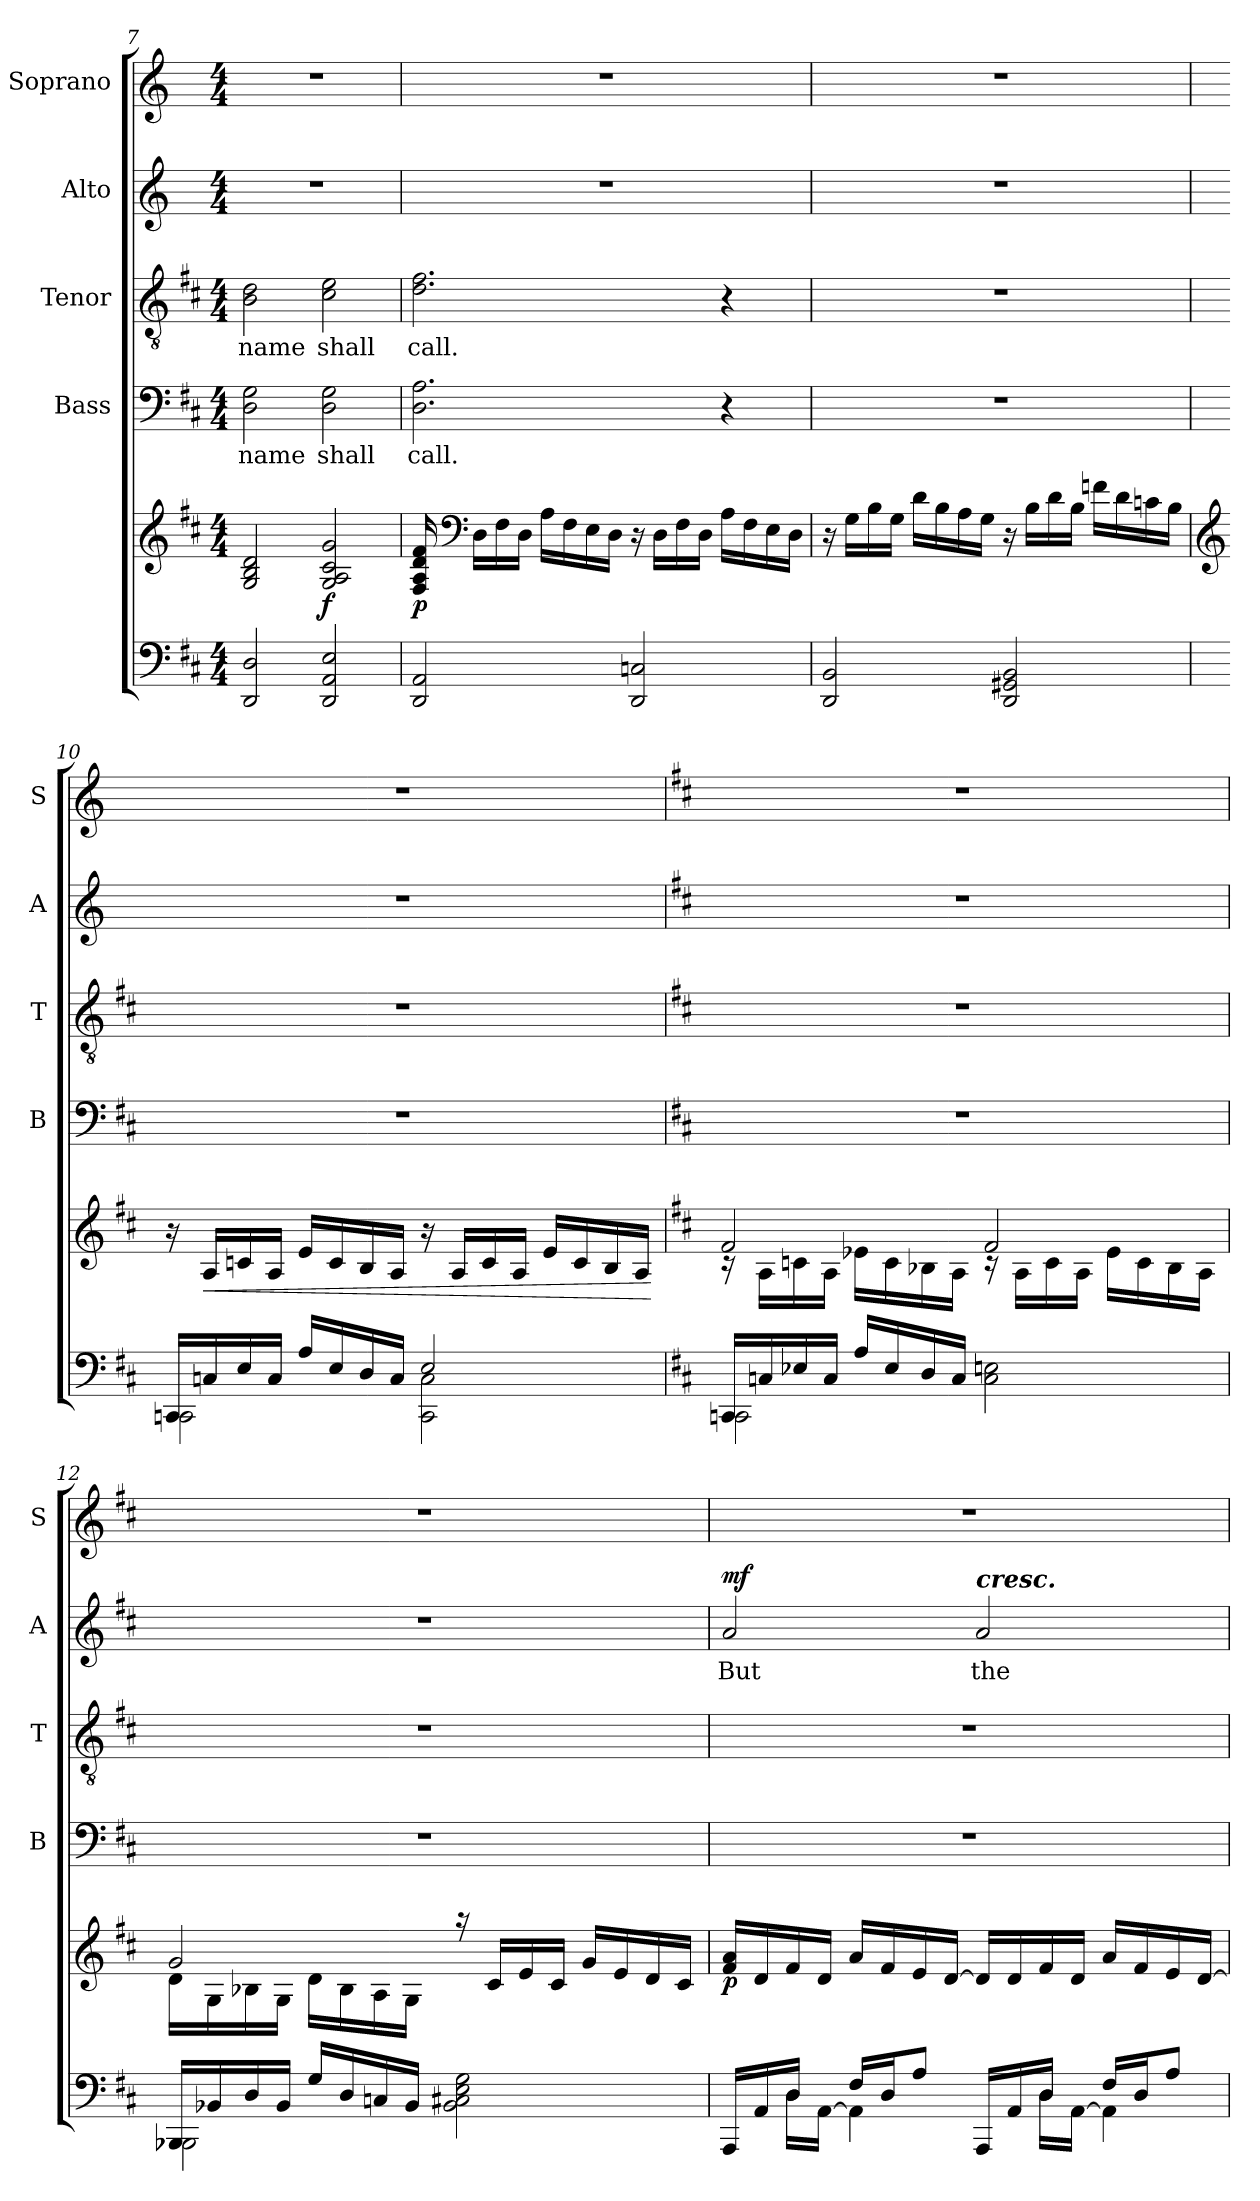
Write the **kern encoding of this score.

**kern	**kern	**dynam	**kern	**text	**kern	**text	**kern	**text	**dynam	**kern
*part6	*part5	*part5	*part4	*part4	*part3	*part3	*part2	*part2	*part2	*part1
*staff6	*staff5	*staff5	*staff4	*staff4	*staff3	*staff3	*staff2	*staff2	*staff2	*staff1
*	*	*	*I"Bass	*	*I"Tenor	*	*I"Alto	*	*	*I"Soprano
*	*	*	*I'B	*	*I'T	*	*I'A	*	*	*I'S
*clefF4	*clefG2	*	*clefF4	*	*clefGv2	*	*clefG2	*	*	*clefG2
*k[f#c#]	*k[f#c#]	*	*k[f#c#]	*	*k[f#c#]	*	*k[]	*	*	*k[]
*D:	*D:	*	*D:	*	*D:	*	*C:	*	*	*C:
*M4/4	*M4/4	*	*M4/4	*	*M4/4	*	*M4/4	*	*	*M4/4
=7	=7	=7	=7	=7	=7	=7	=7	=7	=7	=7
*^	*	*	*	*	*	*	*	*	*	*
!	!	!	!	!	!LO:LY:b	!	!LO:LY:b	!	!	!	!
2DD/ 2D/	1ryy	2G/ 2B/ 2d/	.	2D\ 2G\	name	2B\ 2d\	name	1r	.	.	1r
!	!	!	!LO:DY:b	!	!LO:LY:b	!	!LO:LY:b	!	!	!	!
2DD/ 2AA/ 2E/	.	2G/ 2A/ 2c#i/ 2g/	f	2D\ 2G\	shall	2c#\ 2e\	shall	.	.	.	.
=8	=8	=8	=8	=8	=8	=8	=8	=8	=8	=8	=8
!	!	!	!LO:DY:b	!	!LO:LY:b	!	!LO:LY:b	!	!	!	!
2DD/ 2AA/	1ryy	16F#/ 16A/ 16d/ 16f#/	p	2.D\ 2.A\	call.	2.d\ 2.f#\	call.	1r	.	.	1r
*	*	*clefF4	*	*	*	*	*	*	*	*	*
.	.	16D\LL	.	.	.	.	.	.	.	.	.
.	.	16F#\	.	.	.	.	.	.	.	.	.
.	.	16D\JJ	.	.	.	.	.	.	.	.	.
.	.	16A\LL	.	.	.	.	.	.	.	.	.
.	.	16F#\	.	.	.	.	.	.	.	.	.
.	.	16E\	.	.	.	.	.	.	.	.	.
.	.	16D\JJ	.	.	.	.	.	.	.	.	.
2DD/ 2Cn/	.	16r	.	.	.	.	.	.	.	.	.
.	.	16D\LL	.	.	.	.	.	.	.	.	.
.	.	16F#\	.	.	.	.	.	.	.	.	.
.	.	16D\JJ	.	.	.	.	.	.	.	.	.
.	.	16A\LL	.	4r	.	4r	.	.	.	.	.
.	.	16F#\	.	.	.	.	.	.	.	.	.
.	.	16E\	.	.	.	.	.	.	.	.	.
.	.	16D\JJ	.	.	.	.	.	.	.	.	.
=9	=9	=9	=9	=9	=9	=9	=9	=9	=9	=9	=9
2DD/ 2BB/	1ryy	16r	.	1r	.	1r	.	1r	.	.	1r
.	.	16G\LL	.	.	.	.	.	.	.	.	.
.	.	16B\	.	.	.	.	.	.	.	.	.
.	.	16G\JJ	.	.	.	.	.	.	.	.	.
.	.	16d\LL	.	.	.	.	.	.	.	.	.
.	.	16B\	.	.	.	.	.	.	.	.	.
.	.	16A\	.	.	.	.	.	.	.	.	.
.	.	16G\JJ	.	.	.	.	.	.	.	.	.
2DD/ 2GG#X/ 2BB/	.	16r	.	.	.	.	.	.	.	.	.
.	.	16B\LL	.	.	.	.	.	.	.	.	.
.	.	16d\	.	.	.	.	.	.	.	.	.
.	.	16B\JJ	.	.	.	.	.	.	.	.	.
.	.	16fn\LL	.	.	.	.	.	.	.	.	.
.	.	16d\	.	.	.	.	.	.	.	.	.
.	.	16cn\	.	.	.	.	.	.	.	.	.
.	.	16B\JJ	.	.	.	.	.	.	.	.	.
=10	=10	=10	=10	=10	=10	=10	=10	=10	=10	=10	=10
*	*	*clefG2	*	*	*	*	*	*	*	*	*
16CCn/LL	2CC\	16r	.	1r	.	1r	.	1r	.	.	1r
!	!	!	!LO:HP:b	!	!	!	!	!	!	!	!
16Cn/	.	16A/LL	<	.	.	.	.	.	.	.	.
16E/	.	16cn/	.	.	.	.	.	.	.	.	.
16C/JJ	.	16A/JJ	.	.	.	.	.	.	.	.	.
16A/LL	.	16e/LL	.	.	.	.	.	.	.	.	.
16E/	.	16c/	.	.	.	.	.	.	.	.	.
16D/	.	16B/	.	.	.	.	.	.	.	.	.
16C/JJ	.	16A/JJ	.	.	.	.	.	.	.	.	.
2E/	2CC\ 2C\	16r	.	.	.	.	.	.	.	.	.
.	.	16A/LL	.	.	.	.	.	.	.	.	.
.	.	16c/	.	.	.	.	.	.	.	.	.
.	.	16A/JJ	.	.	.	.	.	.	.	.	.
.	.	16e/LL	.	.	.	.	.	.	.	.	.
.	.	16c/	.	.	.	.	.	.	.	.	.
.	.	16B/	.	.	.	.	.	.	.	.	.
.	.	16A/JJ	.	.	.	.	.	.	.	.	.
*v	*v	*	*	*	*	*	*	*	*	*	*
.	.	[	.	.	.	.	.	.	.	.
!!LO:LB:g=z
=11	=11	=11	=11	=11	=11	=11	=11	=11	=11	=11
*	*	*	*	*	*	*	*k[f#c#]	*	*	*k[f#c#]
*	*	*	*	*	*	*	*D:	*	*	*D:
*^	*^	*	*	*	*	*	*	*	*	*
16CCn/LL	2CC\	2f#/	16rc	.	1r	.	1r	.	1r	.	.	1r
16Cn/	.	.	16A\LL	.	.	.	.	.	.	.	.	.
16E-X/	.	.	16cn\	.	.	.	.	.	.	.	.	.
16C/JJ	.	.	16A\JJ	.	.	.	.	.	.	.	.	.
16A/LL	.	.	16e-X\LL	.	.	.	.	.	.	.	.	.
16E-/	.	.	16c\	.	.	.	.	.	.	.	.	.
16D/	.	.	16B-X\	.	.	.	.	.	.	.	.	.
16C/JJ	.	.	16A\JJ	.	.	.	.	.	.	.	.	.
2ryy	2C\ 2E\	2f#/	16rc	.	.	.	.	.	.	.	.	.
.	.	.	16A\LL	.	.	.	.	.	.	.	.	.
.	.	.	16c\	.	.	.	.	.	.	.	.	.
.	.	.	16A\JJ	.	.	.	.	.	.	.	.	.
.	.	.	16e-\LL	.	.	.	.	.	.	.	.	.
.	.	.	16c\	.	.	.	.	.	.	.	.	.
.	.	.	16B-\	.	.	.	.	.	.	.	.	.
.	.	.	16A\JJ	.	.	.	.	.	.	.	.	.
=12	=12	=12	=12	=12	=12	=12	=12	=12	=12	=12	=12	=12
16BBB-X/LL	2BBB-\	2g/	16d\LL	.	1r	.	1r	.	1r	.	.	1r
16BB-X/	.	.	16G\	.	.	.	.	.	.	.	.	.
16D/	.	.	16B-X\	.	.	.	.	.	.	.	.	.
16BB-/JJ	.	.	16G\JJ	.	.	.	.	.	.	.	.	.
16G/LL	.	.	16d\LL	.	.	.	.	.	.	.	.	.
16D/	.	.	16B-\	.	.	.	.	.	.	.	.	.
16Cn/	.	.	16A\	.	.	.	.	.	.	.	.	.
16BB-/JJ	.	.	16G\JJ	.	.	.	.	.	.	.	.	.
2ryy	2BB-\ 2C#X\ 2E\ 2G\	16raa	2ryy	.	.	.	.	.	.	.	.	.
.	.	16c#/LL	.	.	.	.	.	.	.	.	.	.
.	.	16e/	.	.	.	.	.	.	.	.	.	.
.	.	16c#/JJ	.	.	.	.	.	.	.	.	.	.
.	.	16g/LL	.	.	.	.	.	.	.	.	.	.
.	.	16e/	.	.	.	.	.	.	.	.	.	.
.	.	16d/	.	.	.	.	.	.	.	.	.	.
.	.	16c#/JJ	.	.	.	.	.	.	.	.	.	.
=13	=13	=13	=13	=13	=13	=13	=13	=13	=13	=13	=13	=13
!	!	!	!	!LO:DY:b	!	!	!	!	!	!LO:LY:b	!LO:DY:b	!
16AAA/LL	8ryy	16f#/ 16a/LL	1ryy	p	1r	.	1r	.	2a/	But	mf	1r
16AA/	.	16d/	.	.	.	.	.	.	.	.	.	.
16D/JJ	16D\LL	16f#/	.	.	.	.	.	.	.	.	.	.
16ryy	[<16AA\JJ	16d/JJ	.	.	.	.	.	.	.	.	.	.
16F#/LL	4AA\]	16a/LL	.	.	.	.	.	.	.	.	.	.
16D/J	.	16f#/	.	.	.	.	.	.	.	.	.	.
8A/J	.	16e/	.	.	.	.	.	.	.	.	.	.
.	.	[16d/JJ	.	.	.	.	.	.	.	.	.	.
!	!	!	!	!	!	!	!	!	!LO:TX:a:Bi:t=cresc.	!	!	!
!	!	!	!	!	!	!	!	!	!	!LO:LY:b	!	!
16AAA/LL	8ryy	16d/LL]	.	.	.	.	.	.	2a/	the	.	.
16AA/	.	16d/	.	.	.	.	.	.	.	.	.	.
16D/JJ	16D\LL	16f#/	.	.	.	.	.	.	.	.	.	.
16ryy	[<16AA\JJ	16d/JJ	.	.	.	.	.	.	.	.	.	.
16F#/LL	4AA\]	16a/LL	.	.	.	.	.	.	.	.	.	.
16D/J	.	16f#/	.	.	.	.	.	.	.	.	.	.
8A/J	.	16e/	.	.	.	.	.	.	.	.	.	.
.	.	[16d/JJ	.	.	.	.	.	.	.	.	.	.
*v	*v	*	*	*	*	*	*	*	*	*	*	*
*	*v	*v	*	*	*	*	*	*	*	*	*
=	=	=	=	=	=	=	=	=	=	=
*-	*-	*-	*-	*-	*-	*-	*-	*-	*-	*-
